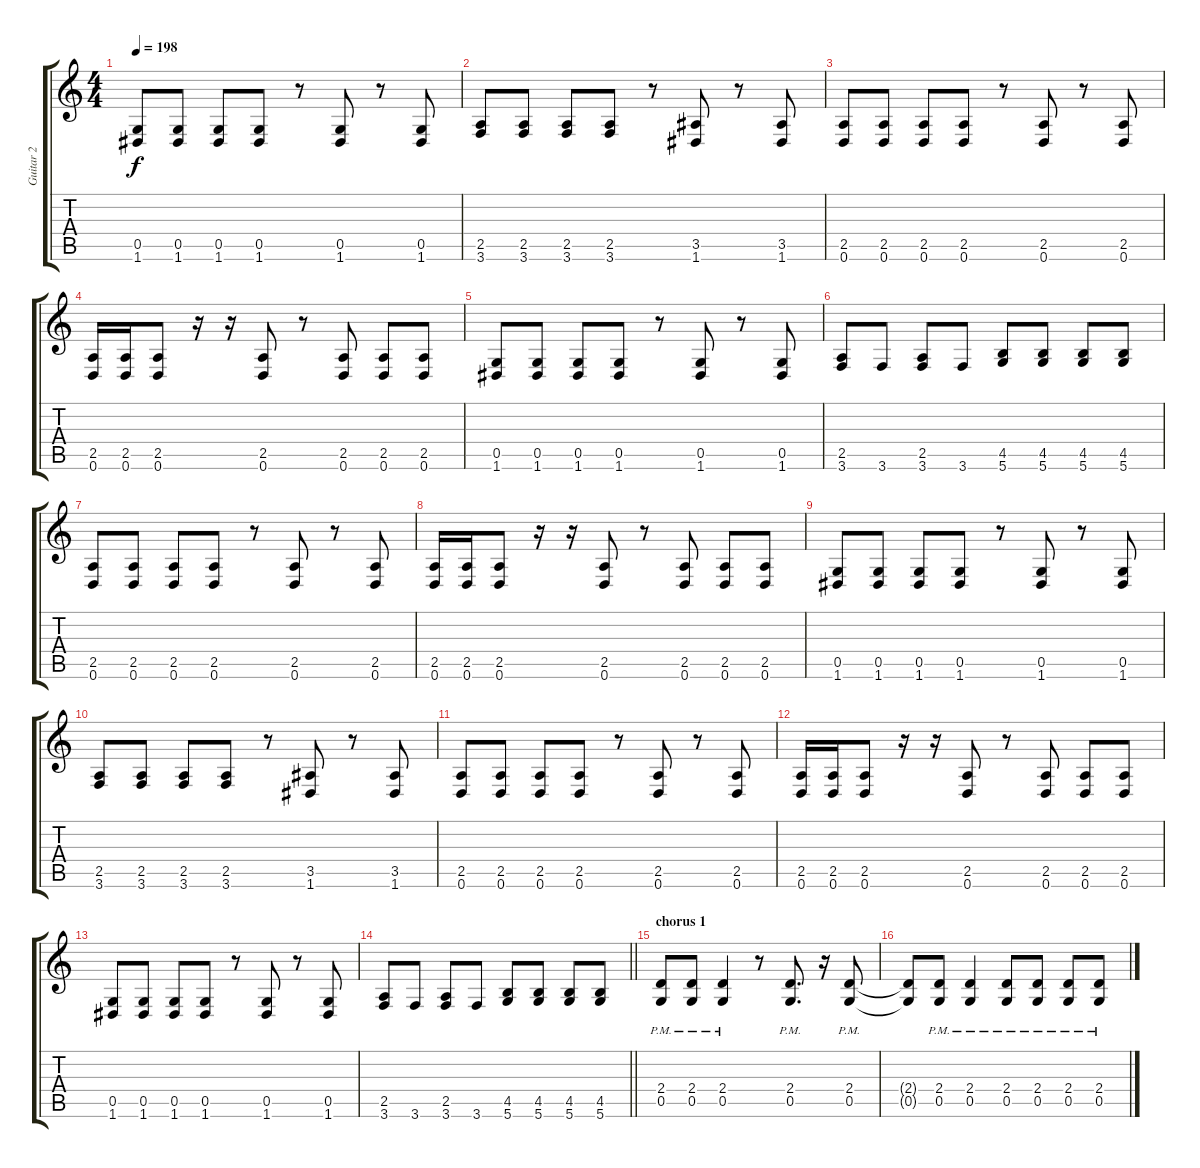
\track ("Guitar 2" "Guitar 2") {instrument distortionguitar}
\staff {score tabs}
\tuning (D4 A3 F3 C3 G2 D2) {hide}
\ts (4 4)
\tempo 198
\clef g2
\ks c
(0.5 1.6).8{dy f} (0.5 1.6).8 (0.5 1.6).8 (0.5 1.6).8 r.8 (0.5 1.6).8 r.8 (0.5 1.6).8 |
(2.5 3.6).8 (2.5 3.6).8 (2.5 3.6).8 (2.5 3.6).8 r.8 (3.5 1.6).8 r.8 (3.5 1.6).8 |
(2.5 0.6).8 (2.5 0.6).8 (2.5 0.6).8 (2.5 0.6).8 r.8 (2.5 0.6).8 r.8 (2.5 0.6).8 |
(2.5 0.6).16 (2.5 0.6).16 (2.5 0.6).8 r.16 r.16 (2.5 0.6).8 r.8 (2.5 0.6).8 (2.5 0.6).8 (2.5 0.6).8 |
(0.5 1.6).8 (0.5 1.6).8 (0.5 1.6).8 (0.5 1.6).8 r.8 (0.5 1.6).8 r.8 (0.5 1.6).8 |
(2.5 3.6).8 3.6.8 (2.5 3.6).8 3.6.8 (4.5 5.6).8 (4.5 5.6).8 (4.5 5.6).8 (4.5 5.6).8 |
(2.5 0.6).8 (2.5 0.6).8 (2.5 0.6).8 (2.5 0.6).8 r.8 (2.5 0.6).8 r.8 (2.5 0.6).8 |
(2.5 0.6).16 (2.5 0.6).16 (2.5 0.6).8 r.16 r.16 (2.5 0.6).8 r.8 (2.5 0.6).8 (2.5 0.6).8 (2.5 0.6).8 |
(0.5 1.6).8 (0.5 1.6).8 (0.5 1.6).8 (0.5 1.6).8 r.8 (0.5 1.6).8 r.8 (0.5 1.6).8 |
(2.5 3.6).8 (2.5 3.6).8 (2.5 3.6).8 (2.5 3.6).8 r.8 (3.5 1.6).8 r.8 (3.5 1.6).8 |
(2.5 0.6).8 (2.5 0.6).8 (2.5 0.6).8 (2.5 0.6).8 r.8 (2.5 0.6).8 r.8 (2.5 0.6).8 |
(2.5 0.6).16 (2.5 0.6).16 (2.5 0.6).8 r.16 r.16 (2.5 0.6).8 r.8 (2.5 0.6).8 (2.5 0.6).8 (2.5 0.6).8 |
(0.5 1.6).8 (0.5 1.6).8 (0.5 1.6).8 (0.5 1.6).8 r.8 (0.5 1.6).8 r.8 (0.5 1.6).8 |
\barLineRight lightlight
(2.5 3.6).8 3.6.8 (2.5 3.6).8 3.6.8 (4.5 5.6).8 (4.5 5.6).8 (4.5 5.6).8 (4.5 5.6).8 |
\section ("" "chorus 1")
(2.4{pm} 0.5{pm}).8 (2.4{pm} 0.5{pm}).8 (2.4{pm} 0.5{pm}).4 r.8 (2.4{pm} 0.5{pm}).8{d} r.16 (2.4{pm} 0.5{pm}).8 |
(2.4{t} 0.5{t}).8 (2.4{pm} 0.5{pm}).8 (2.4{pm} 0.5{pm}).4 (2.4{pm} 0.5{pm}).8 (2.4{pm} 0.5{pm}).8 (2.4{pm} 0.5{pm}).8 (2.4{pm} 0.5{pm}).8
